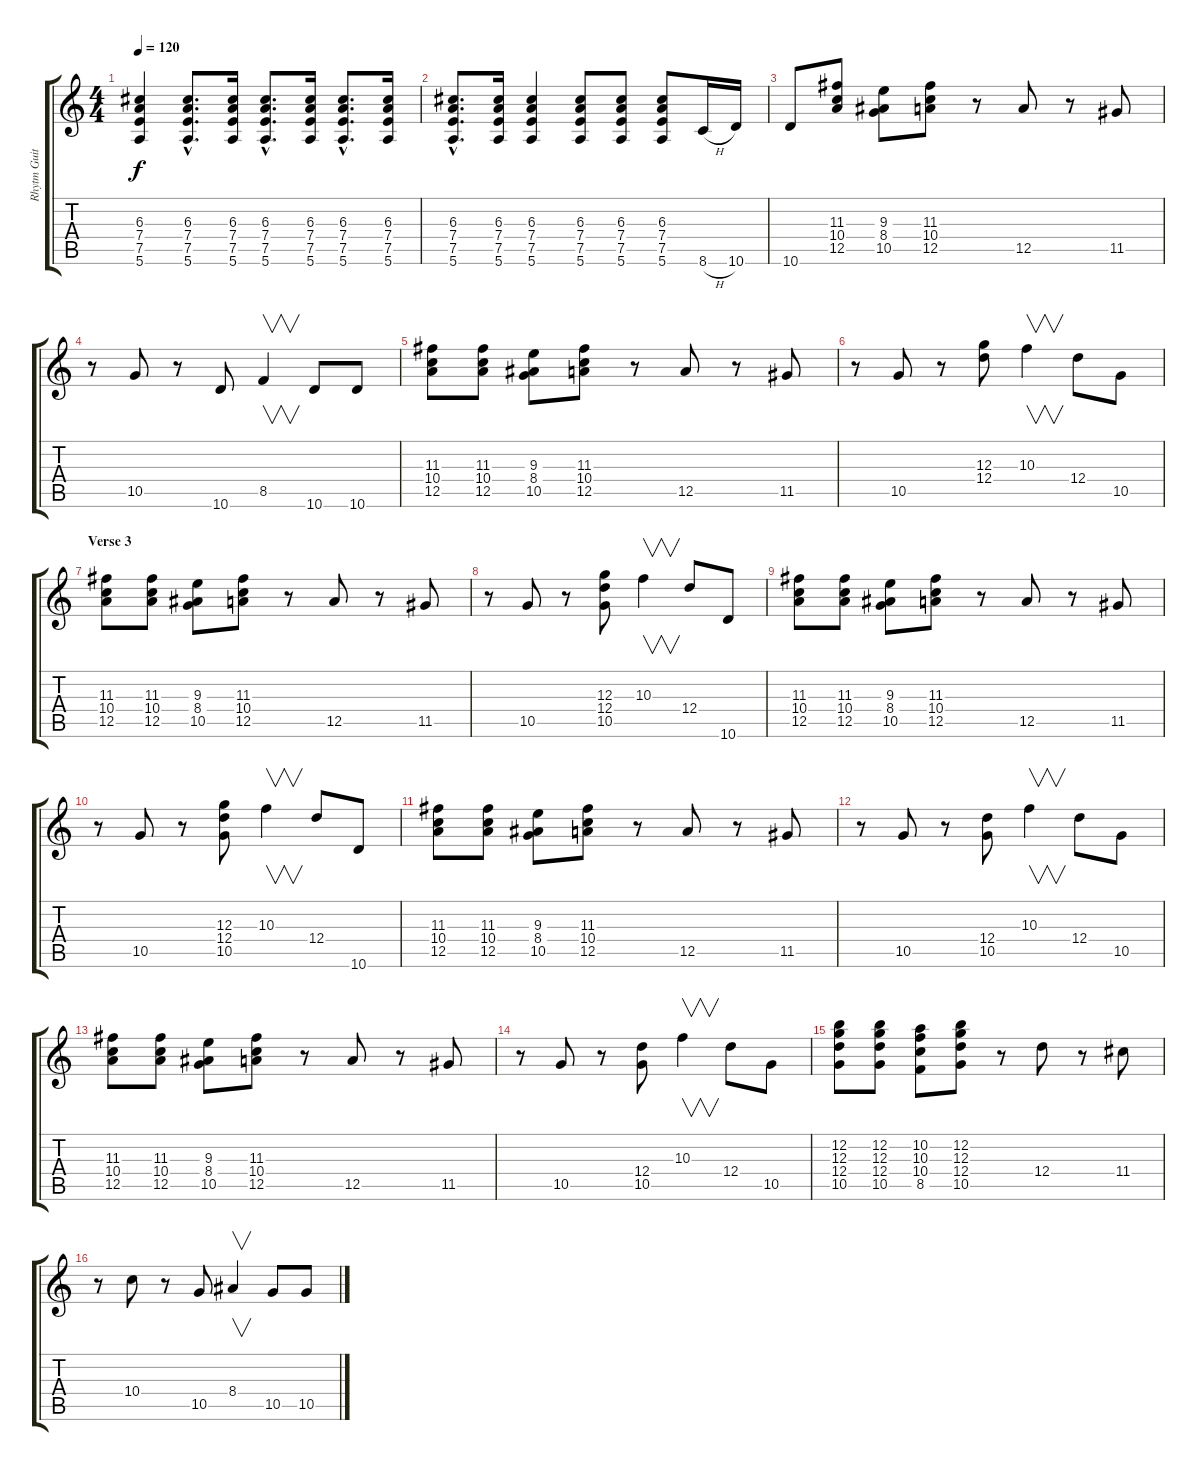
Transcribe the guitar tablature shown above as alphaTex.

\track ("Rhytm Guitar" "Rhytm Guit") {instrument overdrivenguitar}
\staff {score tabs}
\tuning (E4 B3 G3 D3 A2 E2) {hide}
\ts (4 4)
\tempo 120
\clef g2
\ks c
(6.3 7.4 7.5 5.6).4{dy f} (6.3{hac} 7.4{hac} 7.5{hac} 5.6{hac}).8{d} (6.3 7.4 7.5 5.6).16 (6.3{hac} 7.4{hac} 7.5{hac} 5.6{hac}).8{d} (6.3 7.4 7.5 5.6).16 (6.3{hac} 7.4{hac} 7.5{hac} 5.6{hac}).8{d} (6.3 7.4 7.5 5.6).16 |
(6.3{hac} 7.4{hac} 7.5{hac} 5.6{hac}).8{d} (6.3 7.4 7.5 5.6).16 (6.3 7.4 7.5 5.6).4 (6.3 7.4 7.5 5.6).8 (6.3 7.4 7.5 5.6).8 (6.3 7.4 7.5 5.6).8 8.6{h}.16 10.6.16 |
10.6.8 (11.3 10.4 12.5).8 (9.3 8.4 10.5).8 (11.3 10.4 12.5).8 r.8 12.5.8 r.8 11.5.8 |
r.8 10.5.8 r.8 10.6.8 8.5.4{v} 10.6.8 10.6.8 |
(11.3 10.4 12.5).8 (11.3 10.4 12.5).8 (9.3 8.4 10.5).8 (11.3 10.4 12.5).8 r.8 12.5.8 r.8 11.5.8 |
r.8 10.5.8 r.8 (12.3 12.4).8 10.3.4{v} 12.4.8 10.5.8 |
\section ("" "Verse 3")
(11.3 10.4 12.5).8 (11.3 10.4 12.5).8 (9.3 8.4 10.5).8 (11.3 10.4 12.5).8 r.8 12.5.8 r.8 11.5.8 |
r.8 10.5.8 r.8 (12.3 12.4 10.5).8 10.3.4{v} 12.4.8 10.6.8 |
(11.3 10.4 12.5).8 (11.3 10.4 12.5).8 (9.3 8.4 10.5).8 (11.3 10.4 12.5).8 r.8 12.5.8 r.8 11.5.8 |
r.8 10.5.8 r.8 (12.3 12.4 10.5).8 10.3.4{v} 12.4.8 10.6.8 |
(11.3 10.4 12.5).8 (11.3 10.4 12.5).8 (9.3 8.4 10.5).8 (11.3 10.4 12.5).8 r.8 12.5.8 r.8 11.5.8 |
r.8 10.5.8 r.8 (12.4 10.5).8 10.3.4{v} 12.4.8 10.5.8 |
(11.3 10.4 12.5).8 (11.3 10.4 12.5).8 (9.3 8.4 10.5).8 (11.3 10.4 12.5).8 r.8 12.5.8 r.8 11.5.8 |
r.8 10.5.8 r.8 (12.4 10.5).8 10.3.4{v} 12.4.8 10.5.8 |
(12.2 12.3 12.4 10.5).8 (12.2 12.3 12.4 10.5).8 (10.2 10.3 10.4 8.5).8 (12.2 12.3 12.4 10.5).8 r.8 12.4.8 r.8 11.4.8 |
r.8 10.4.8 r.8 10.5.8 8.4.4{v} 10.5.8 10.5.8
